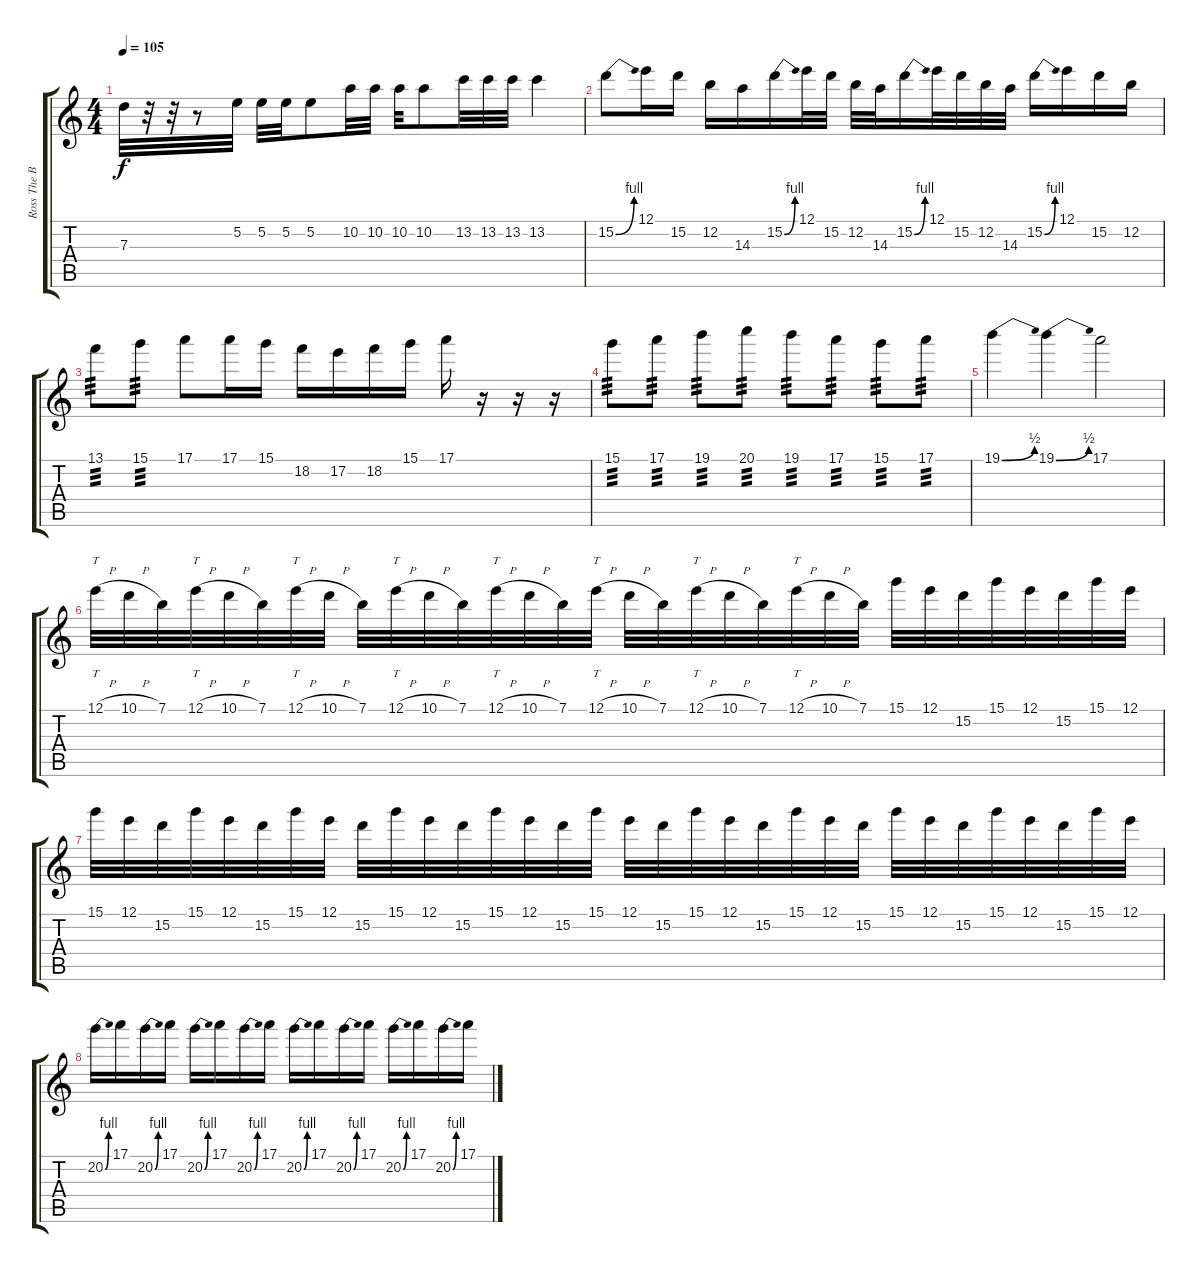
\track ("Ross The Boss" "Ross The B") {instrument distortionguitar}
\staff {score tabs}
\tuning (E4 B3 G3 D3 A2 E2) {hide}
\ts (4 4)
\tempo 105
\clef g2
\ks c
7.3.32{dy f} r.32 r.32 r.8 5.2.32 5.2.32 5.2.32 5.2.8 10.2.32 10.2.32 10.2.32 10.2.8 13.2.32 13.2.32 13.2.32 13.2.4 |
15.2{be (bend 0 0 60 4)}.8 12.1.16 15.2.16 12.2.16 14.3.16 15.2{be (bend 0 0 60 4)}.16 12.1.32 15.2.32 12.2.32 14.3.32 15.2{be (bend 0 0 60 4)}.16 12.1.32 15.2.32 12.2.32 14.3.32 15.2{be (bend 0 0 60 4)}.16 12.1.16 15.2.16 12.2.16 |
13.1.8{tp 3} 15.1.8{tp 3} 17.1.8 17.1.16 15.1.16 18.2.16 17.2.16 18.2.16 15.1.16 17.1.16 r.16 r.16 r.16 |
15.1.8{tp 3} 17.1.8{tp 3} 19.1.8{tp 3} 20.1.8{tp 3} 19.1.8{tp 3} 17.1.8{tp 3} 15.1.8{tp 3} 17.1.8{tp 3} |
19.1{be (bend 0 0 60 2)}.4 19.1{be (bend 0 0 60 2)}.4 17.1.2 |
12.1{h}.32{tt} 10.1{h}.32 7.1.32 12.1{h}.32{tt} 10.1{h}.32 7.1.32 12.1{h}.32{tt} 10.1{h}.32 7.1.32 12.1{h}.32{tt} 10.1{h}.32 7.1.32 12.1{h}.32{tt} 10.1{h}.32 7.1.32 12.1{h}.32{tt} 10.1{h}.32 7.1.32 12.1{h}.32{tt} 10.1{h}.32 7.1.32 12.1{h}.32{tt} 10.1{h}.32 7.1.32 15.1.32 12.1.32 15.2.32 15.1.32 12.1.32 15.2.32 15.1.32 12.1.32 |
15.1.32 12.1.32 15.2.32 15.1.32 12.1.32 15.2.32 15.1.32 12.1.32 15.2.32 15.1.32 12.1.32 15.2.32 15.1.32 12.1.32 15.2.32 15.1.32 12.1.32 15.2.32 15.1.32 12.1.32 15.2.32 15.1.32 12.1.32 15.2.32 15.1.32 12.1.32 15.2.32 15.1.32 12.1.32 15.2.32 15.1.32 12.1.32 |
20.2{be (bend 0 0 60 4)}.16 17.1.16 20.2{be (bend 0 0 60 4)}.16 17.1.16 20.2{be (bend 0 0 60 4)}.16 17.1.16 20.2{be (bend 0 0 60 4)}.16 17.1.16 20.2{be (bend 0 0 60 4)}.16 17.1.16 20.2{be (bend 0 0 60 4)}.16 17.1.16 20.2{be (bend 0 0 60 4)}.16 17.1.16 20.2{be (bend 0 0 60 4)}.16 17.1.16
